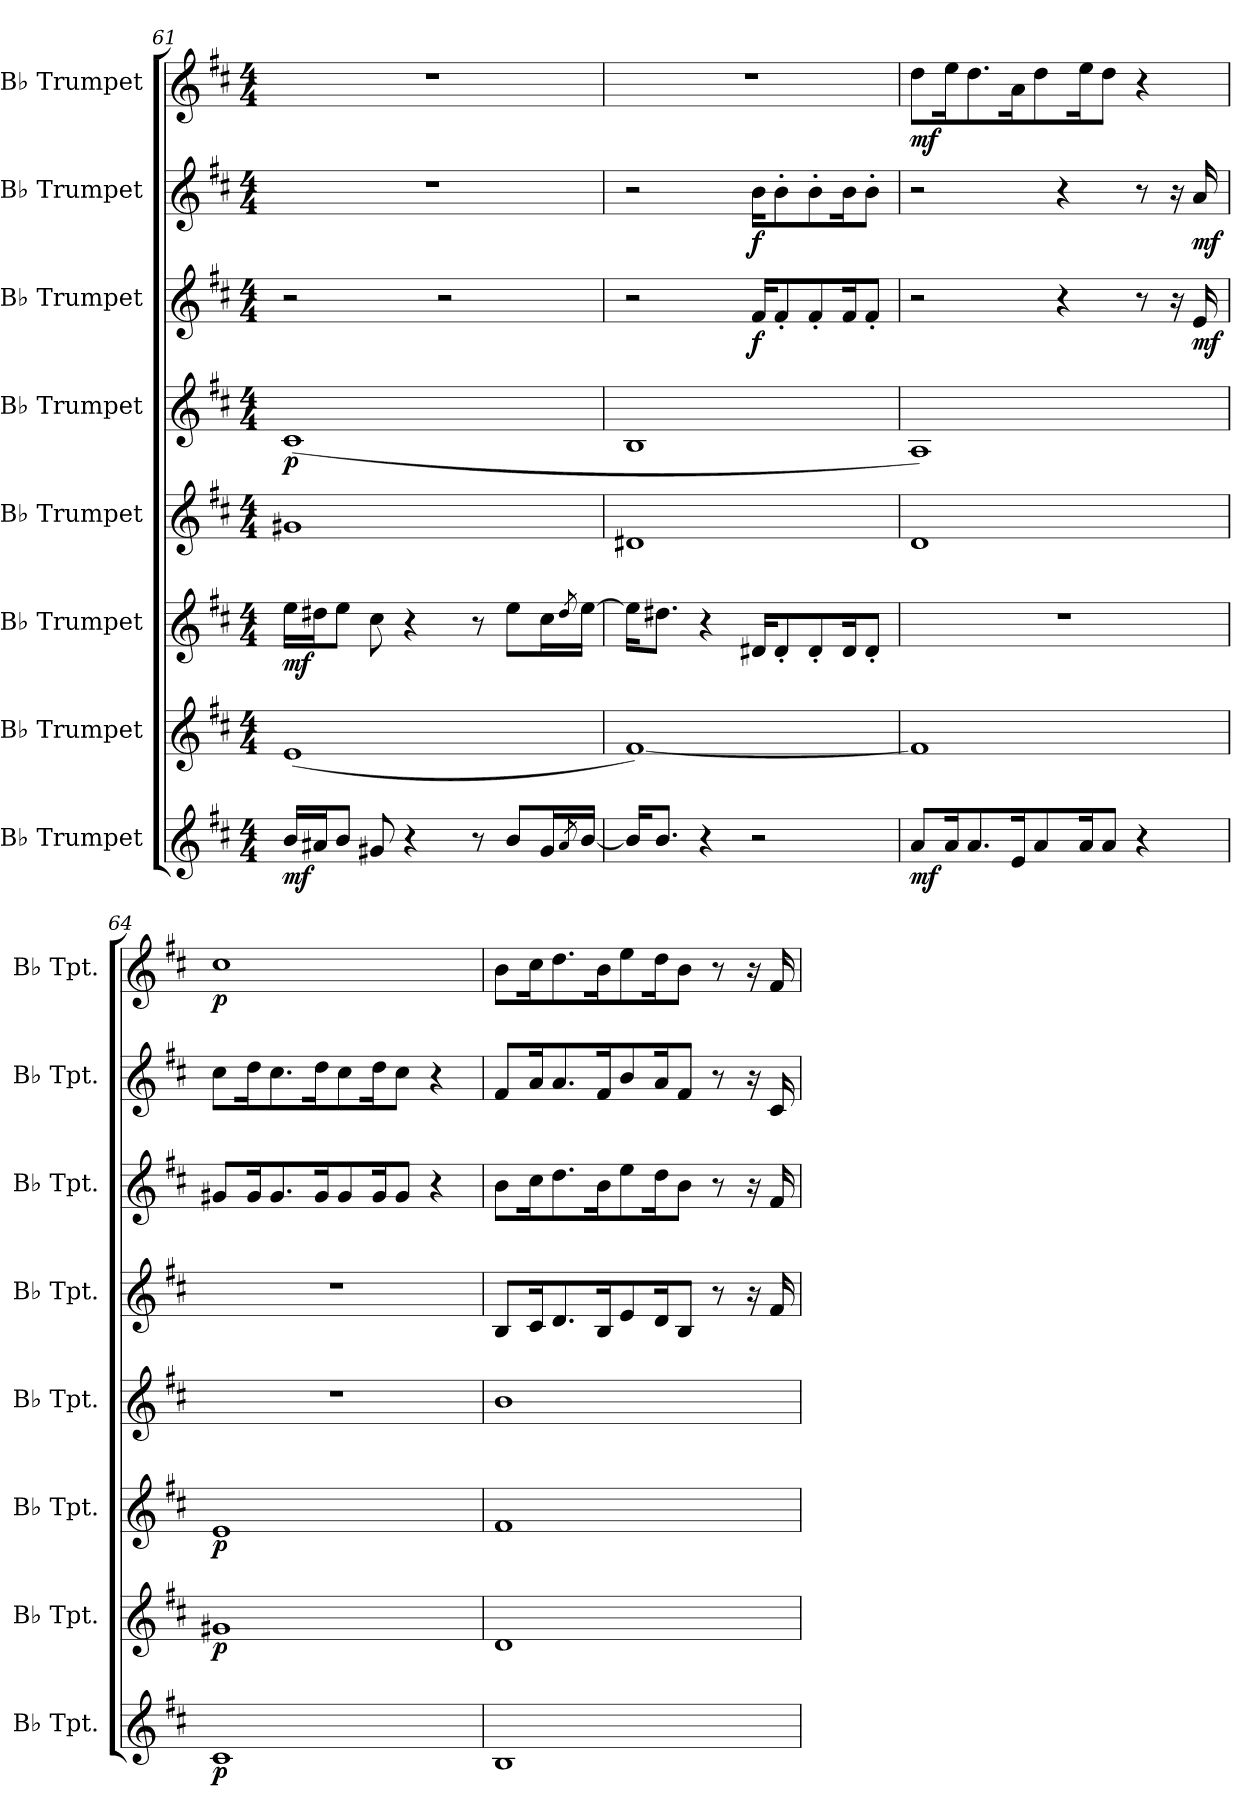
**kern	**dynam	**kern	**dynam	**kern	**dynam	**kern	**kern	**dynam	**kern	**dynam	**kern	**dynam	**kern	**dynam
*part8	*part8	*part7	*part7	*part6	*part6	*part5	*part4	*part4	*part3	*part3	*part2	*part2	*part1	*part1
*staff8	*staff8	*staff7	*staff7	*staff6	*staff6	*staff5	*staff4	*staff4	*staff3	*staff3	*staff2	*staff2	*staff1	*staff1
*I"B♭ Trumpet	*	*I"B♭ Trumpet	*	*I"B♭ Trumpet	*	*I"B♭ Trumpet	*I"B♭ Trumpet	*	*I"B♭ Trumpet	*	*I"B♭ Trumpet	*	*I"B♭ Trumpet	*
*I'B♭ Tpt.	*	*I'B♭ Tpt.	*	*I'B♭ Tpt.	*	*I'B♭ Tpt.	*I'B♭ Tpt.	*	*I'B♭ Tpt.	*	*I'B♭ Tpt.	*	*I'B♭ Tpt.	*
*clefG2	*	*clefG2	*	*clefG2	*	*clefG2	*clefG2	*	*clefG2	*	*clefG2	*	*clefG2	*
*ITrd1c2	*	*ITrd1c2	*	*ITrd1c2	*	*ITrd1c2	*ITrd1c2	*	*ITrd1c2	*	*ITrd1c2	*	*ITrd1c2	*
*k[]	*	*k[]	*	*k[]	*	*k[]	*k[]	*	*k[]	*	*k[]	*	*k[]	*
*M4/4	*	*M4/4	*	*M4/4	*	*M4/4	*M4/4	*	*M4/4	*	*M4/4	*	*M4/4	*
=61	=61	=61	=61	=61	=61	=61	=61	=61	=61	=61	=61	=61	=61	=61
!	!LO:DY:b	!	!	!	!LO:DY:b	!	!	!LO:DY:b	!	!	!	!	!	!
16a/LL	mf	(<1d	.	16dd\LL	mf	1f#X	(>1B	p	2r	.	1r	.	1r	.
16g#X/J	.	.	.	16cc#X\J	.	.	.	.	.	.	.	.	.	.
8a/J	.	.	.	8dd\J	.	.	.	.	.	.	.	.	.	.
8f#X/	.	.	.	8b\	.	.	.	.	.	.	.	.	.	.
4r	.	.	.	4r	.	.	.	.	.	.	.	.	.	.
.	.	.	.	.	.	.	.	.	2r	.	.	.	.	.
8r	.	.	.	8r	.	.	.	.	.	.	.	.	.	.
8a/L	.	.	.	8dd\L	.	.	.	.	.	.	.	.	.	.
16f#/L	.	.	.	16b\L	.	.	.	.	.	.	.	.	.	.
8qg#/	.	.	.	8qcc#/	.	.	.	.	.	.	.	.	.	.
[16a/JJ	.	.	.	[16dd\JJ	.	.	.	.	.	.	.	.	.	.
=62	=62	=62	=62	=62	=62	=62	=62	=62	=62	=62	=62	=62	=62	=62
16a/KL]	.	[1e)	.	16dd\KL]	.	1c#X	1A	.	2r	.	2r	.	1r	.
8.a/J	.	.	.	8.cc#X\J	.	.	.	.	.	.	.	.	.	.
4r	.	.	.	4r	.	.	.	.	.	.	.	.	.	.
!	!	!	!	!	!	!	!	!	!	!LO:DY:b	!	!LO:DY:b	!	!
2r	.	.	.	16c#X/KL	.	.	.	.	16e/KL	f	16a\KL	f	.	.
.	.	.	.	8c#'/	.	.	.	.	8e'/	.	8a'\	.	.	.
.	.	.	.	8c#'/	.	.	.	.	8e'/	.	8a'\	.	.	.
.	.	.	.	16c#/K	.	.	.	.	16e/K	.	16a\K	.	.	.
.	.	.	.	8c#'/J	.	.	.	.	8e'/J	.	8a'\J	.	.	.
=63	=63	=63	=63	=63	=63	=63	=63	=63	=63	=63	=63	=63	=63	=63
!	!LO:DY:b	!	!	!	!	!	!	!	!	!	!	!	!	!LO:DY:b
8g/L	mf	1e]	.	1r	.	1c	1G)	.	2r	.	2r	.	8cc\L	mf
16g/K	.	.	.	.	.	.	.	.	.	.	.	.	16dd\K	.
8.g/	.	.	.	.	.	.	.	.	.	.	.	.	8.cc\	.
16d/K	.	.	.	.	.	.	.	.	.	.	.	.	16g\K	.
8g/	.	.	.	.	.	.	.	.	.	.	.	.	8cc\	.
.	.	.	.	.	.	.	.	.	4r	.	4r	.	.	.
16g/K	.	.	.	.	.	.	.	.	.	.	.	.	16dd\K	.
8g/J	.	.	.	.	.	.	.	.	.	.	.	.	8cc\J	.
4r	.	.	.	.	.	.	.	.	8r	.	8r	.	4r	.
.	.	.	.	.	.	.	.	.	16r	.	16r	.	.	.
!	!	!	!	!	!	!	!	!	!	!LO:DY:b	!	!LO:DY:b	!	!
.	.	.	.	.	.	.	.	.	16d/	mf	16g/	mf	.	.
!!LO:PB:g=z
=64	=64	=64	=64	=64	=64	=64	=64	=64	=64	=64	=64	=64	=64	=64
!	!LO:DY:b	!	!LO:DY:b	!	!LO:DY:b	!	!	!	!	!	!	!	!	!LO:DY:b
1B	p	1f#X	p	1d	p	1r	1r	.	8f#X/L	.	8b\L	.	1b	p
.	.	.	.	.	.	.	.	.	16f#/K	.	16cc\K	.	.	.
.	.	.	.	.	.	.	.	.	8.f#/	.	8.b\	.	.	.
.	.	.	.	.	.	.	.	.	16f#/K	.	16cc\K	.	.	.
.	.	.	.	.	.	.	.	.	8f#/	.	8b\	.	.	.
.	.	.	.	.	.	.	.	.	16f#/K	.	16cc\K	.	.	.
.	.	.	.	.	.	.	.	.	8f#/J	.	8b\J	.	.	.
.	.	.	.	.	.	.	.	.	4r	.	4r	.	.	.
=65	=65	=65	=65	=65	=65	=65	=65	=65	=65	=65	=65	=65	=65	=65
1A	.	1c	.	1e	.	1a	8A/L	.	8a\L	.	8e/L	.	8a\L	.
.	.	.	.	.	.	.	16B/K	.	16b\K	.	16g/K	.	16b\K	.
.	.	.	.	.	.	.	8.c/	.	8.cc\	.	8.g/	.	8.cc\	.
.	.	.	.	.	.	.	16A/K	.	16a\K	.	16e/K	.	16a\K	.
.	.	.	.	.	.	.	8d/	.	8dd\	.	8a/	.	8dd\	.
.	.	.	.	.	.	.	16c/K	.	16cc\K	.	16g/K	.	16cc\K	.
.	.	.	.	.	.	.	8A/J	.	8a\J	.	8e/J	.	8a\J	.
.	.	.	.	.	.	.	8r	.	8r	.	8r	.	8r	.
.	.	.	.	.	.	.	16r	.	16r	.	16r	.	16r	.
.	.	.	.	.	.	.	16e/	.	16e/	.	16B/	.	16e/	.
=	=	=	=	=	=	=	=	=	=	=	=	=	=	=
*-	*-	*-	*-	*-	*-	*-	*-	*-	*-	*-	*-	*-	*-	*-
